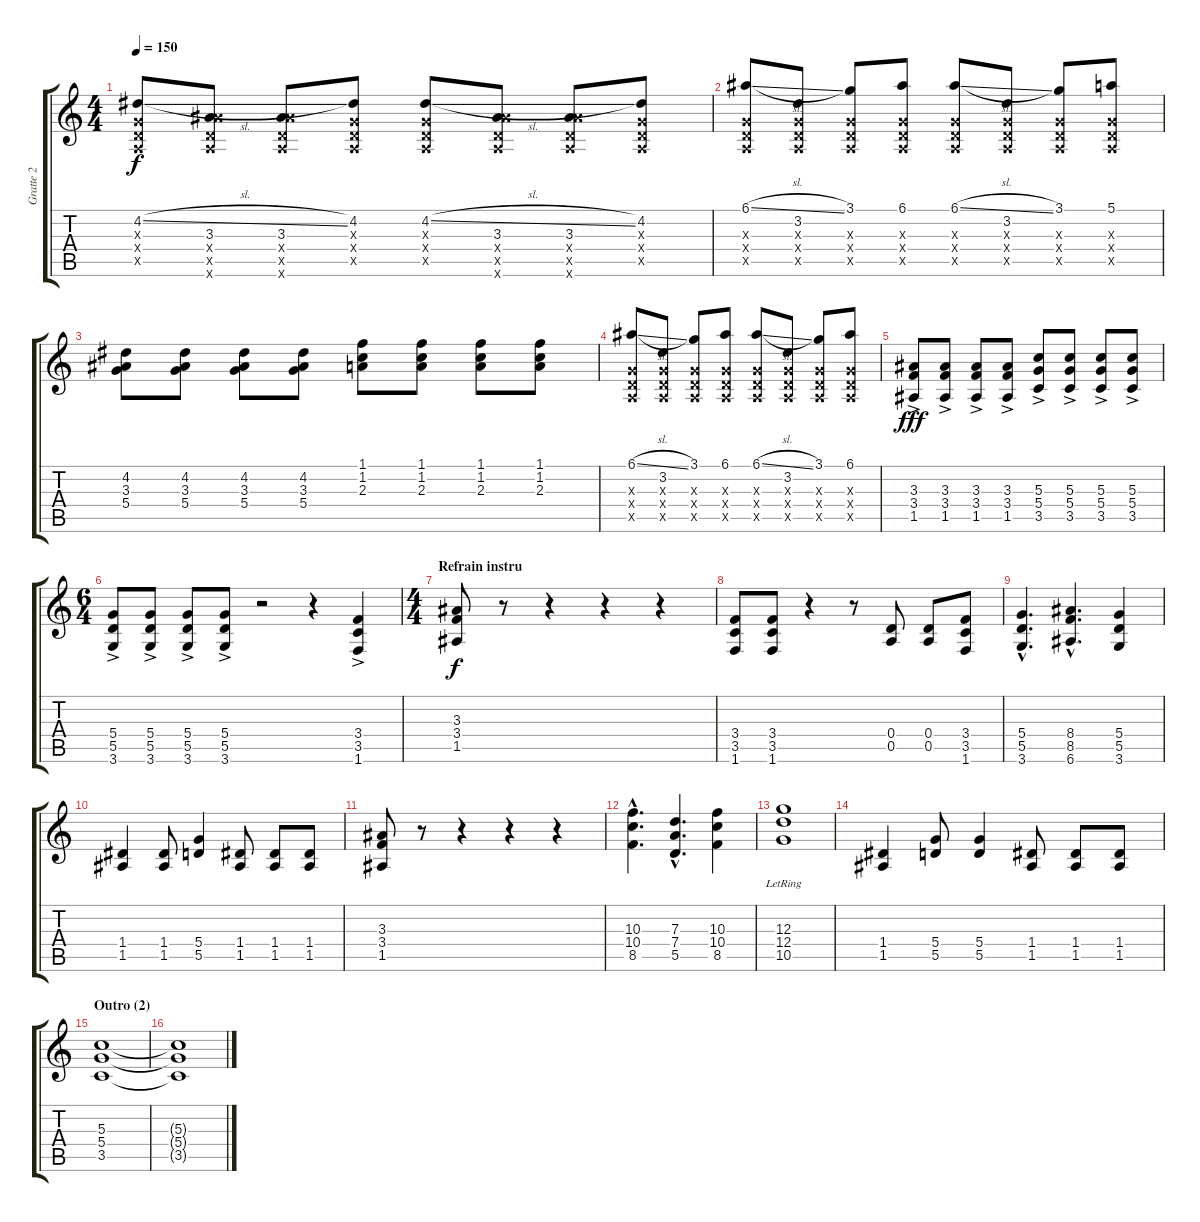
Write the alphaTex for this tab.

\track ("Gratte 2" "Gratte 2") {instrument overdrivenguitar}
\staff {score tabs}
\tuning (E4 B3 G3 D3 A2 E2) {hide}
\ts (4 4)
\tempo 150
\clef g2
\ks c
(4.2{sl} 0.3{x} 0.4{x} 0.5{x}).8{dy f} (3.3 0.4{x} 0.5{x} 18.6{x}).8 (3.3 0.4{x} 0.5{x} 18.6{x}).8 (4.2 0.3{x} 0.4{x} 0.5{x}).8 (4.2{sl} 0.3{x} 0.4{x} 0.5{x}).8 (3.3 0.4{x} 0.5{x} 18.6{x}).8 (3.3 0.4{x} 0.5{x} 18.6{x}).8 (4.2 0.3{x} 0.4{x} 0.5{x}).8 |
(6.1{sl} 0.3{x} 0.4{x} 0.5{x}).8 (3.2 0.3{x} 0.4{x} 0.5{x}).8 (3.1 0.3{x} 0.4{x} 0.5{x}).8 (6.1 0.3{x} 0.4{x} 0.5{x}).8 (6.1{sl} 0.3{x} 0.4{x} 0.5{x}).8 (3.2 0.3{x} 0.4{x} 0.5{x}).8 (3.1 0.3{x} 0.4{x} 0.5{x}).8 (5.1 0.3{x} 0.4{x} 0.5{x}).8 |
(4.2 3.3 5.4).8 (4.2 3.3 5.4).8 (4.2 3.3 5.4).8 (4.2 3.3 5.4).8 (1.1 1.2 2.3).8 (1.1 1.2 2.3).8 (1.1 1.2 2.3).8 (1.1 1.2 2.3).8 |
(6.1{sl} 0.3{x} 0.4{x} 0.5{x}).8 (3.2 0.3{x} 0.4{x} 0.5{x}).8 (3.1 0.3{x} 0.4{x} 0.5{x}).8 (6.1 0.3{x} 0.4{x} 0.5{x}).8 (6.1{sl} 0.3{x} 0.4{x} 0.5{x}).8 (3.2 0.3{x} 0.4{x} 0.5{x}).8 (3.1 0.3{x} 0.4{x} 0.5{x}).8 (6.1 0.3{x} 0.4{x} 0.5{x}).8 |
(3.3{ac} 3.4{ac} 1.5{ac}).8{dy fff} (3.3{ac} 3.4{ac} 1.5{ac}).8 (3.3{ac} 3.4{ac} 1.5{ac}).8 (3.3{ac} 3.4{ac} 1.5{ac}).8 (5.3{ac} 5.4{ac} 3.5{ac}).8 (5.3{ac} 5.4{ac} 3.5{ac}).8 (5.3{ac} 5.4{ac} 3.5{ac}).8 (5.3{ac} 5.4{ac} 3.5{ac}).8 |
\ts (6 4)
(5.4{ac} 5.5{ac} 3.6{ac}).8 (5.4{ac} 5.5{ac} 3.6{ac}).8 (5.4{ac} 5.5{ac} 3.6{ac}).8 (5.4{ac} 5.5{ac} 3.6{ac}).8 r.2 r.4 (3.4{ac} 3.5{ac} 1.6{ac}).4 |
\ts (4 4)
\section ("" "Refrain instru")
(3.3 3.4 1.5).8{dy f} r.8 r.4 r.4 r.4 |
(3.4 3.5 1.6).8 (3.4 3.5 1.6).8 r.4 r.8 (0.4 0.5).8 (0.4 0.5).8 (3.4 3.5 1.6).8 |
(5.4{hac} 5.5{hac} 3.6{hac}).4{d} (8.4{hac} 8.5{hac} 6.6{hac}).4{d} (5.4 5.5 3.6).4 |
(1.4 1.5).4 (1.4 1.5).8 (5.4 5.5).4 (1.4 1.5).8 (1.4 1.5).8 (1.4 1.5).8 |
(3.3 3.4 1.5).8 r.8 r.4 r.4 r.4 |
(10.3{hac} 10.4{hac} 8.5{hac}).4{d} (7.3{hac} 7.4{hac} 5.5{hac}).4{d} (10.3 10.4 8.5).4 |
(12.3{lr} 12.4{lr} 10.5{lr}).1 |
(1.4 1.5).4 (5.4 5.5).8 (5.4 5.5).4 (1.4 1.5).8 (1.4 1.5).8 (1.4 1.5).8 |
\section ("" "Outro (2)")
(5.3 5.4 3.5).1 |
(5.3{t} 5.4{t} 3.5{t}).1
